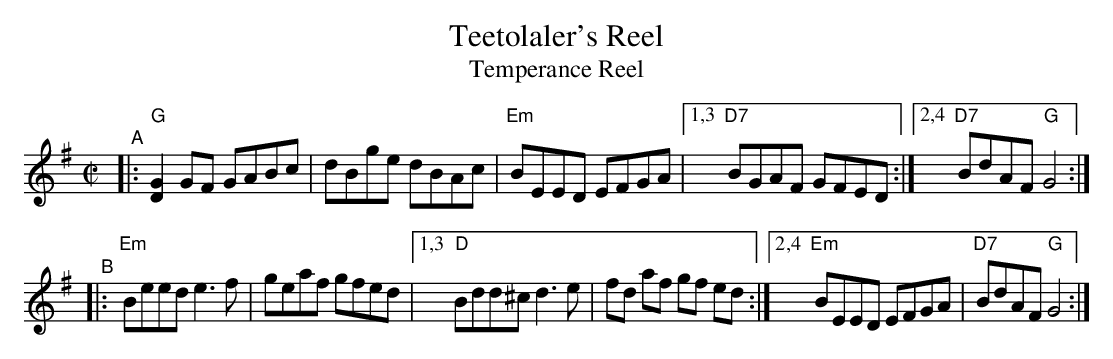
X:1
T: Teetolaler's Reel
T: Temperance Reel
M: C|
L: 1/8
K: G
"^A"|:\
"G"[G2D2]GF GABc | dBge dBAc | "Em"BEED EFGA |[1,3 "D7"BGAF GFED \
                                        :|[2,4 "D7"BdAF "G"G4 :|
"^B"|:\
"Em"Beed e3f | geaf gfed |[1,3 "D"Bdd^c d3e | fd af gf ed  \
                        :|[2,4 "Em"BEED EFGA | "D7"BdAF "G"G4 :|
